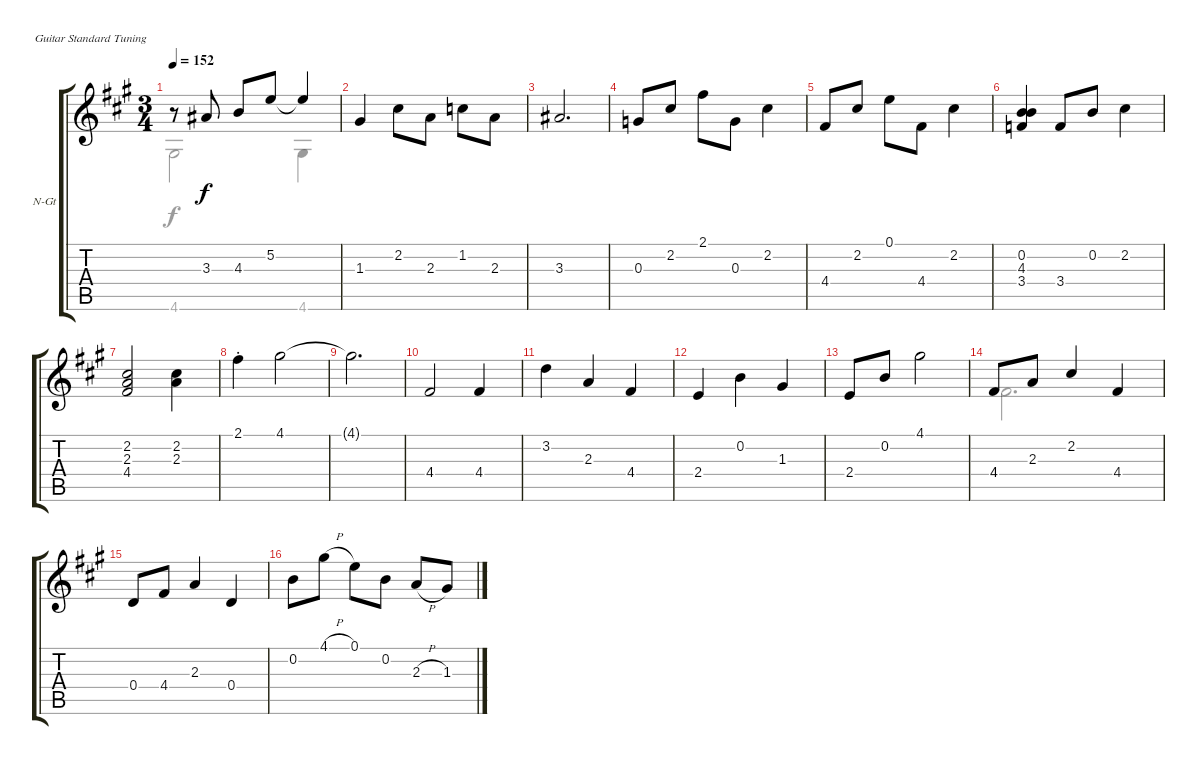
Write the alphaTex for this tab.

\bracketExtendMode groupsimilarinstruments
\firstSystemTrackNameOrientation horizontal
\otherSystemsTrackNameOrientation horizontal
\track ("Guitar 3" "N-Gt") {instrument acousticguitarnylon}
\staff {score tabs}
\tuning (E4 B3 G3 D3 A2 E2)
\voice
\ts (3 4)
\tempo 152
\clef g2
\ks a
r.8{dy f} 3.3.8 4.3.8 5.2.8 5.2{t}.4 |
1.3.4 2.2.8 2.3.8 1.2.8 2.3.8 |
3.3.2{d} |
0.3.8 2.2.8 2.1.8 0.3.8 2.2.4 |
4.4.8 2.2.8 0.1.8 4.4.8 2.2.4 |
(0.2 4.3 3.4).4 3.4.8 0.2.8 2.2.4 |
(2.2 2.3 4.4).2 (2.2 2.3).4 |
2.1{st}.4 4.1.2 |
4.1{t}.2{d} |
4.4.2 4.4.4 |
3.2.4 2.3.4 4.4.4 |
2.4.4 0.2.4 1.3.4 |
2.4.8 0.2.8 4.1.2 |
4.4.8 2.3.8 2.2.4 4.4.4 |
0.4.8 4.4.8 2.3.4 0.4.4 |
0.2.8 4.1{h}.8 0.1.8 0.2.8 2.3{h}.8 1.3.8
\voice
\clef g2
\ottava regular
\simile none
\ks a
4.6.2{dy f} 4.6.4 |
|
|
|
|
|
|
|
|
|
|
|
|
4.4.2{d} |
|
